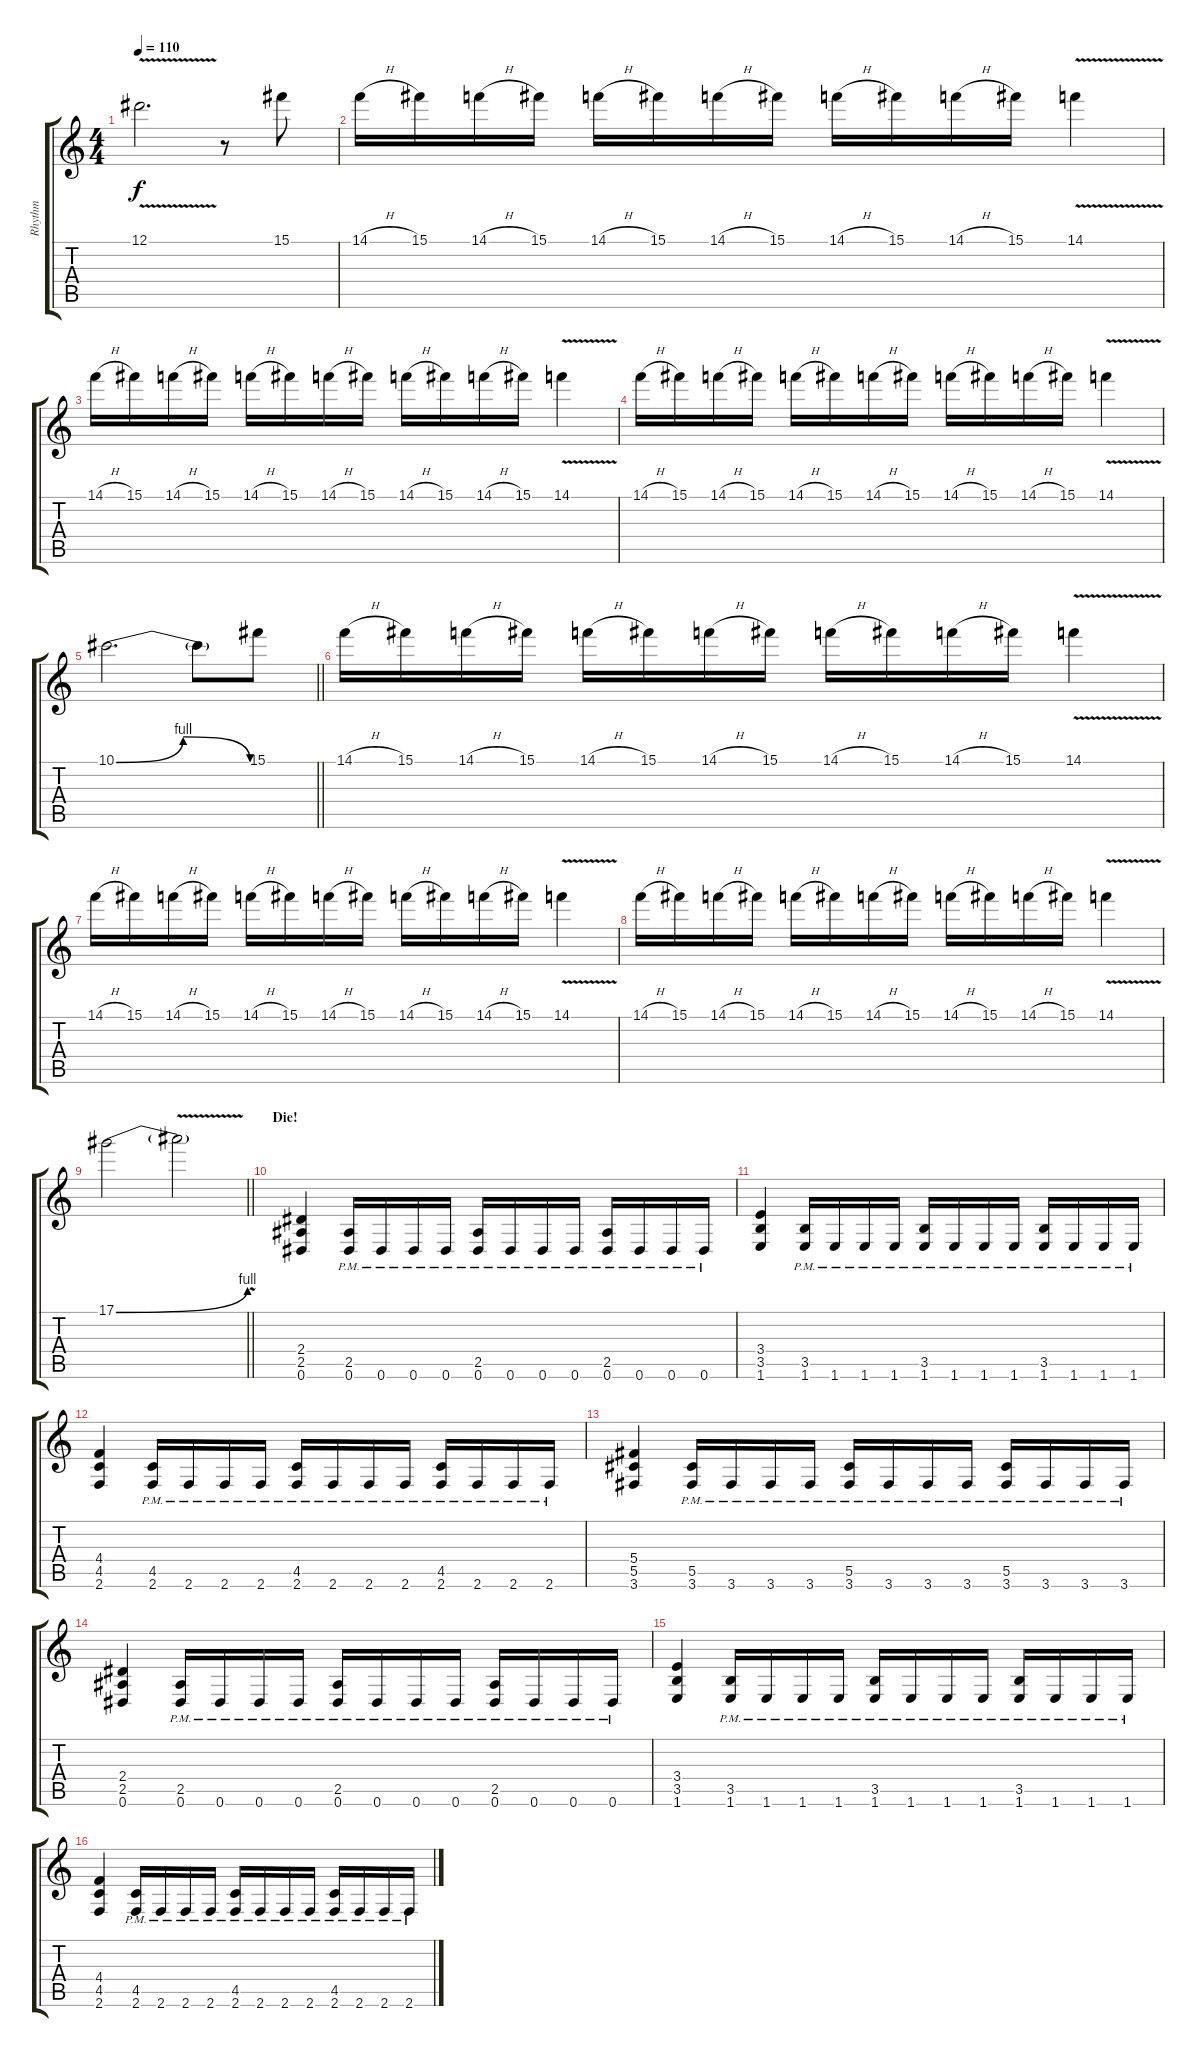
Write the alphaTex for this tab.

\track ("Rhythm" "Rhythm") {instrument distortionguitar}
\staff {score tabs}
\tuning (Eb4 Bb3 Gb3 Db3 Ab2 Eb2) {hide}
\ts (4 4)
\tempo 110
\clef g2
\ks c
12.1{v}.2{d dy f} r.8 15.1.8 |
14.1{h}.16 15.1.16 14.1{h}.16 15.1.16 14.1{h}.16 15.1.16 14.1{h}.16 15.1.16 14.1{h}.16 15.1.16 14.1{h}.16 15.1.16 14.1{v}.4 |
14.1{h}.16 15.1.16 14.1{h}.16 15.1.16 14.1{h}.16 15.1.16 14.1{h}.16 15.1.16 14.1{h}.16 15.1.16 14.1{h}.16 15.1.16 14.1{v}.4 |
14.1{h}.16 15.1.16 14.1{h}.16 15.1.16 14.1{h}.16 15.1.16 14.1{h}.16 15.1.16 14.1{h}.16 15.1.16 14.1{h}.16 15.1.16 14.1{v}.4 |
\barLineRight lightlight
10.1{be (bendrelease 0 0 15 4 45 4 60 0)}.2{d} 10.1{t}.8 15.1.8 |
14.1{h}.16 15.1.16 14.1{h}.16 15.1.16 14.1{h}.16 15.1.16 14.1{h}.16 15.1.16 14.1{h}.16 15.1.16 14.1{h}.16 15.1.16 14.1{v}.4 |
14.1{h}.16 15.1.16 14.1{h}.16 15.1.16 14.1{h}.16 15.1.16 14.1{h}.16 15.1.16 14.1{h}.16 15.1.16 14.1{h}.16 15.1.16 14.1{v}.4 |
14.1{h}.16 15.1.16 14.1{h}.16 15.1.16 14.1{h}.16 15.1.16 14.1{h}.16 15.1.16 14.1{h}.16 15.1.16 14.1{h}.16 15.1.16 14.1{v}.4 |
\barLineRight lightlight
17.1{be (bend 0 0 60 4)}.2 17.1{v t}.2 |
\section ("" "Die!")
(2.4 2.5 0.6).4 (2.5{pm} 0.6{pm}).16 0.6{pm}.16 0.6{pm}.16 0.6{pm}.16 (2.5{pm} 0.6{pm}).16 0.6{pm}.16 0.6{pm}.16 0.6{pm}.16 (2.5{pm} 0.6{pm}).16 0.6{pm}.16 0.6{pm}.16 0.6{pm}.16 |
(3.4 3.5 1.6).4 (3.5{pm} 1.6{pm}).16 1.6{pm}.16 1.6{pm}.16 1.6{pm}.16 (3.5{pm} 1.6{pm}).16 1.6{pm}.16 1.6{pm}.16 1.6{pm}.16 (3.5{pm} 1.6{pm}).16 1.6{pm}.16 1.6{pm}.16 1.6{pm}.16 |
(4.4 4.5 2.6).4 (4.5{pm} 2.6{pm}).16 2.6{pm}.16 2.6{pm}.16 2.6{pm}.16 (4.5{pm} 2.6{pm}).16 2.6{pm}.16 2.6{pm}.16 2.6{pm}.16 (4.5{pm} 2.6{pm}).16 2.6{pm}.16 2.6{pm}.16 2.6{pm}.16 |
(5.4 5.5 3.6).4 (5.5{pm} 3.6{pm}).16 3.6{pm}.16 3.6{pm}.16 3.6{pm}.16 (5.5{pm} 3.6{pm}).16 3.6{pm}.16 3.6{pm}.16 3.6{pm}.16 (5.5{pm} 3.6{pm}).16 3.6{pm}.16 3.6{pm}.16 3.6{pm}.16 |
(2.4 2.5 0.6).4 (2.5{pm} 0.6{pm}).16 0.6{pm}.16 0.6{pm}.16 0.6{pm}.16 (2.5{pm} 0.6{pm}).16 0.6{pm}.16 0.6{pm}.16 0.6{pm}.16 (2.5{pm} 0.6{pm}).16 0.6{pm}.16 0.6{pm}.16 0.6{pm}.16 |
(3.4 3.5 1.6).4 (3.5{pm} 1.6{pm}).16 1.6{pm}.16 1.6{pm}.16 1.6{pm}.16 (3.5{pm} 1.6{pm}).16 1.6{pm}.16 1.6{pm}.16 1.6{pm}.16 (3.5{pm} 1.6{pm}).16 1.6{pm}.16 1.6{pm}.16 1.6{pm}.16 |
(4.4 4.5 2.6).4 (4.5{pm} 2.6{pm}).16 2.6{pm}.16 2.6{pm}.16 2.6{pm}.16 (4.5{pm} 2.6{pm}).16 2.6{pm}.16 2.6{pm}.16 2.6{pm}.16 (4.5{pm} 2.6{pm}).16 2.6{pm}.16 2.6{pm}.16 2.6{pm}.16
